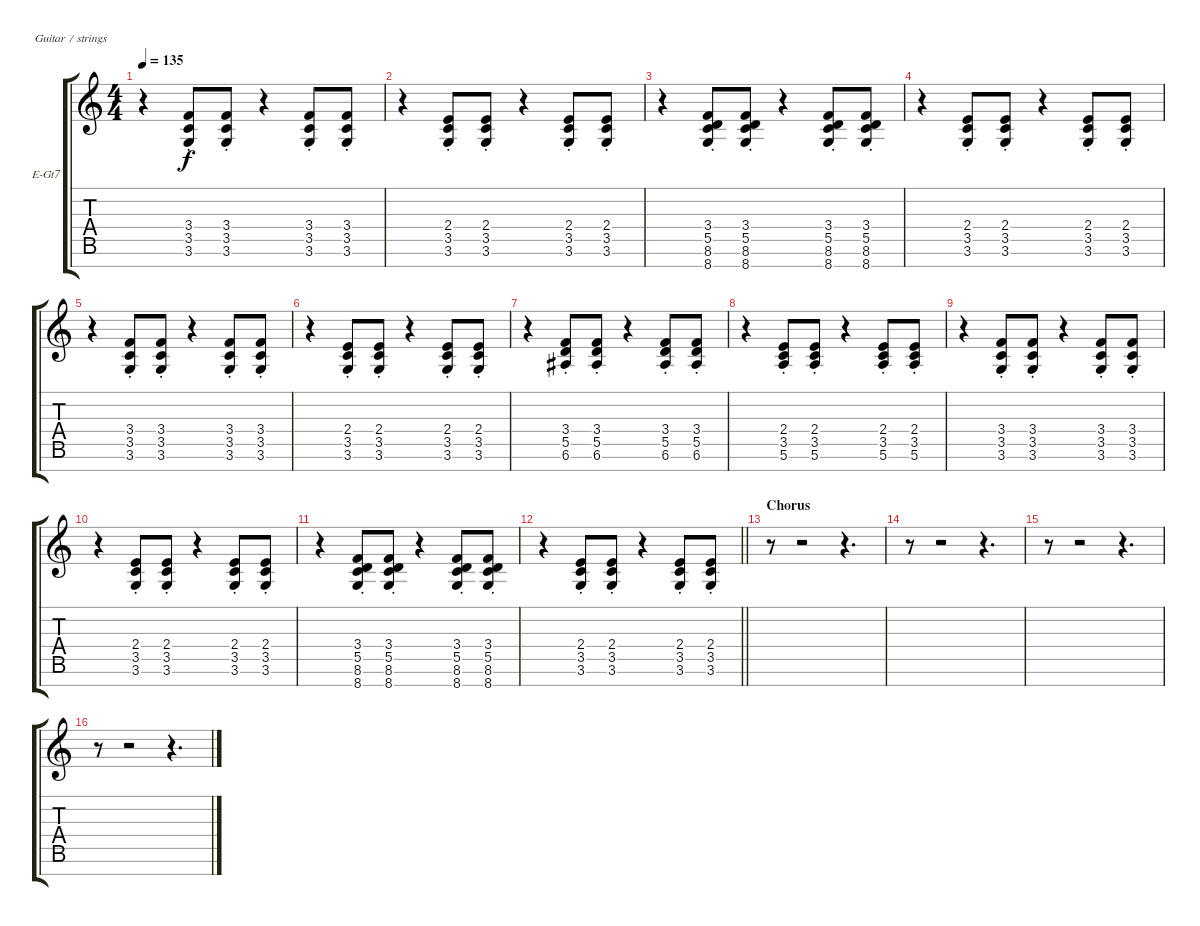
\bracketExtendMode groupsimilarinstruments
\firstSystemTrackNameOrientation horizontal
\otherSystemsTrackNameOrientation horizontal
\track ("Guitar II" "E-Gt7") {instrument overdrivenguitar}
\staff {score tabs}
\tuning (E4 B3 G3 D3 A2 E2 B1)
\ts (4 4)
\tempo 135
\clef g2
\ks c
r.4{dy f} (3.4{st} 3.5{st} 3.6{st}).8 (3.4{st} 3.5{st} 3.6{st}).8 r.4 (3.4{st} 3.5{st} 3.6{st}).8 (3.4{st} 3.5{st} 3.6{st}).8 |
r.4 (2.4{st} 3.5{st} 3.6{st}).8 (2.4{st} 3.5{st} 3.6{st}).8 r.4 (2.4{st} 3.5{st} 3.6{st}).8 (2.4{st} 3.5{st} 3.6{st}).8 |
r.4 (3.4{st} 5.5{st} 8.6{st} 8.7{st}).8 (3.4{st} 5.5{st} 8.6{st} 8.7{st}).8 r.4 (3.4{st} 5.5{st} 8.6{st} 8.7{st}).8 (3.4{st} 5.5{st} 8.6{st} 8.7{st}).8 |
r.4 (2.4{st} 3.5{st} 3.6{st}).8 (2.4{st} 3.5{st} 3.6{st}).8 r.4 (2.4{st} 3.5{st} 3.6{st}).8 (2.4{st} 3.5{st} 3.6{st}).8 |
r.4 (3.4{st} 3.5{st} 3.6{st}).8 (3.4{st} 3.5{st} 3.6{st}).8 r.4 (3.4{st} 3.5{st} 3.6{st}).8 (3.4{st} 3.5{st} 3.6{st}).8 |
r.4 (2.4{st} 3.5{st} 3.6{st}).8 (2.4{st} 3.5{st} 3.6{st}).8 r.4 (2.4{st} 3.5{st} 3.6{st}).8 (2.4{st} 3.5{st} 3.6{st}).8 |
r.4 (3.4{st} 5.5{st} 6.6{st}).8 (3.4{st} 5.5{st} 6.6{st}).8 r.4 (3.4{st} 5.5{st} 6.6{st}).8 (3.4{st} 5.5{st} 6.6{st}).8 |
r.4 (2.4{st} 3.5{st} 5.6{st}).8 (2.4{st} 3.5{st} 5.6{st}).8 r.4 (2.4{st} 3.5{st} 5.6{st}).8 (2.4{st} 3.5{st} 5.6{st}).8 |
r.4 (3.4{st} 3.5{st} 3.6{st}).8 (3.4{st} 3.5{st} 3.6{st}).8 r.4 (3.4{st} 3.5{st} 3.6{st}).8 (3.4{st} 3.5{st} 3.6{st}).8 |
r.4 (2.4{st} 3.5{st} 3.6{st}).8 (2.4{st} 3.5{st} 3.6{st}).8 r.4 (2.4{st} 3.5{st} 3.6{st}).8 (2.4{st} 3.5{st} 3.6{st}).8 |
r.4 (3.4{st} 5.5{st} 8.6{st} 8.7{st}).8 (3.4{st} 5.5{st} 8.6{st} 8.7{st}).8 r.4 (3.4{st} 5.5{st} 8.6{st} 8.7{st}).8 (3.4{st} 5.5{st} 8.6{st} 8.7{st}).8 |
\barLineRight lightlight
r.4 (2.4{st} 3.5{st} 3.6{st}).8 (2.4{st} 3.5{st} 3.6{st}).8 r.4 (2.4{st} 3.5{st} 3.6{st}).8 (2.4{st} 3.5{st} 3.6{st}).8 |
\section ("" "Chorus")
r.8 r.2 r.4{d} |
r.8 r.2 r.4{d} |
r.8 r.2 r.4{d} |
r.8 r.2 r.4{d}
